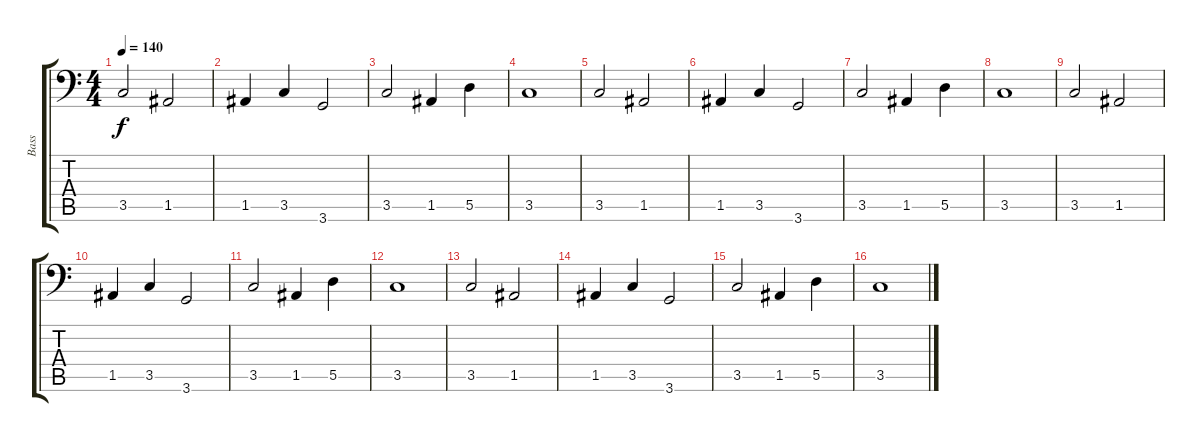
\track ("Bass" "Bass") {instrument electricbassfinger}
\staff {score tabs}
\tuning (E4 B3 G2 D2 A1 E1) {hide}
\ts (4 4)
\tempo 140
\clef f4
\ks c
3.5.2{dy f} 1.5.2 |
1.5.4 3.5.4 3.6.2 |
3.5.2 1.5.4 5.5.4 |
3.5.1 |
3.5.2 1.5.2 |
1.5.4 3.5.4 3.6.2 |
3.5.2 1.5.4 5.5.4 |
3.5.1 |
3.5.2 1.5.2 |
1.5.4 3.5.4 3.6.2 |
3.5.2 1.5.4 5.5.4 |
3.5.1 |
3.5.2 1.5.2 |
1.5.4 3.5.4 3.6.2 |
3.5.2 1.5.4 5.5.4 |
3.5.1
